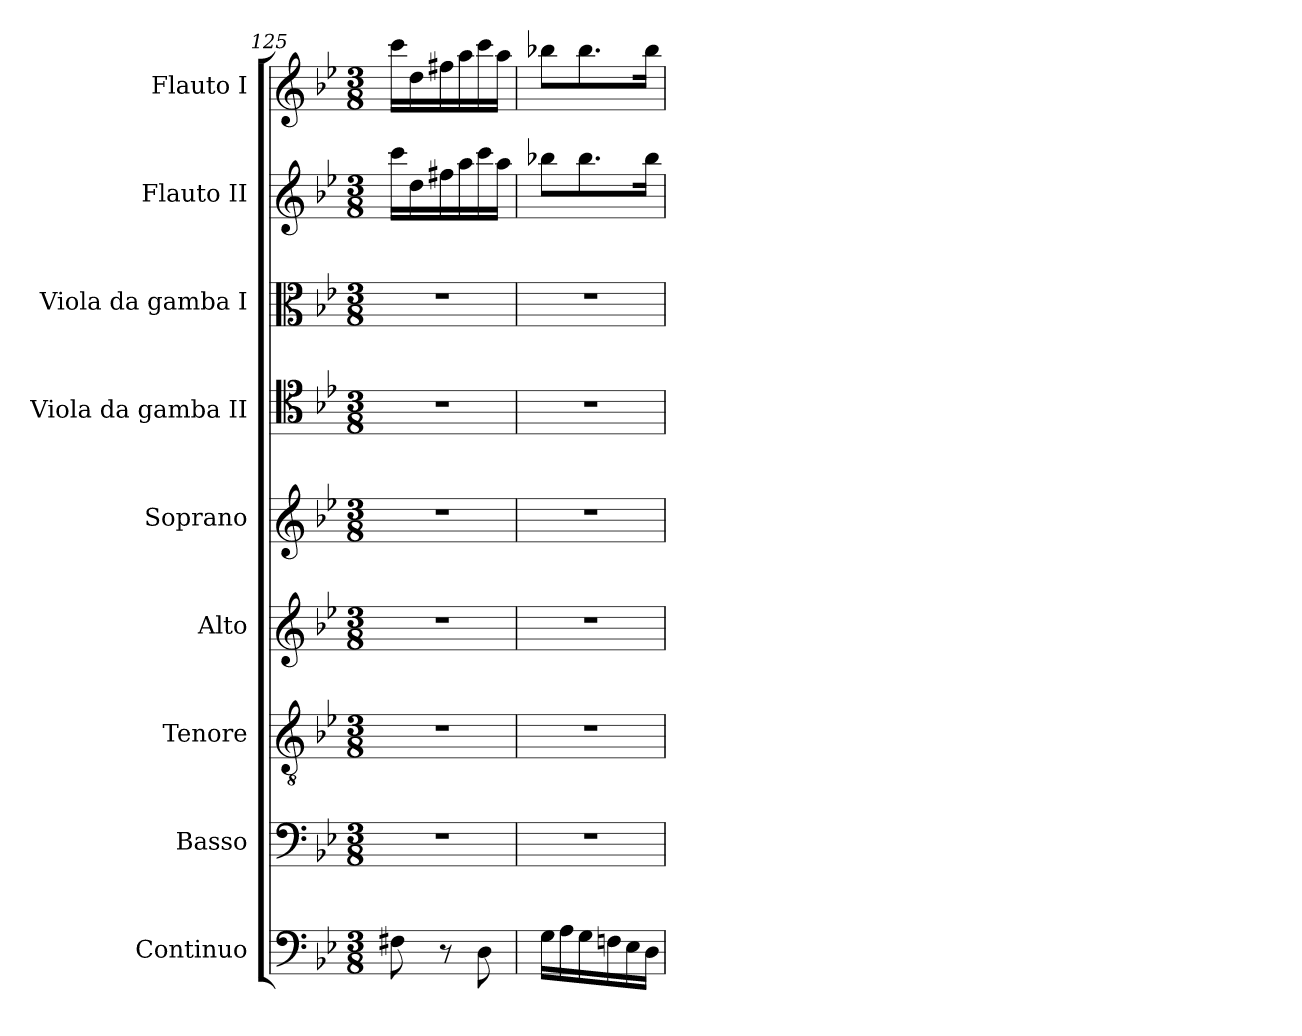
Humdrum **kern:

**kern	**kern	**kern	**kern	**kern	**kern	**kern	**kern	**kern
*part9	*part8	*part7	*part6	*part5	*part4	*part3	*part2	*part1
*staff9	*staff8	*staff7	*staff6	*staff5	*staff4	*staff3	*staff2	*staff1
*I"Continuo	*I"Basso	*I"Tenore	*I"Alto	*I"Soprano	*I"Viola da gamba II	*I"Viola da gamba I	*I"Flauto II	*I"Flauto I
*clefF4	*clefF4	*clefGv2	*clefG2	*clefG2	*clefC4	*clefC3	*clefG2	*clefG2
*	*	*ITrd7c12	*	*	*	*	*	*
*k[b-e-]	*k[b-e-]	*k[b-e-]	*k[b-e-]	*k[b-e-]	*k[b-e-]	*k[b-e-]	*k[b-e-]	*k[b-e-]
*B-:	*B-:	*B-:	*B-:	*B-:	*B-:	*B-:	*B-:	*B-:
*M3/8	*M3/8	*M3/8	*M3/8	*M3/8	*M3/8	*M3/8	*M3/8	*M3/8
=125	=125	=125	=125	=125	=125	=125	=125	=125
!	!LO:N:vis=1	!LO:N:vis=1	!LO:N:vis=1	!LO:N:vis=1	!LO:N:vis=1	!LO:N:vis=1	!	!
8F#Xi\	4.r	4.r	4.r	4.r	4.r	4.r	16ccci\LL	16ccci\LL
.	.	.	.	.	.	.	16ddi\	16ddi\
8r	.	.	.	.	.	.	16ff#Xi\	16ff#Xi\
.	.	.	.	.	.	.	16aai\	16aai\
8Di\	.	.	.	.	.	.	16ccci\	16ccci\
.	.	.	.	.	.	.	16aai\JJ	16aai\JJ
=126	=126	=126	=126	=126	=126	=126	=126	=126
!	!LO:N:vis=1	!LO:N:vis=1	!LO:N:vis=1	!LO:N:vis=1	!LO:N:vis=1	!LO:N:vis=1	!	!
16Gi\LL	4.r	4.r	4.r	4.r	4.r	4.r	8bb-Xi\L	8bb-Xi\L
16Ai\	.	.	.	.	.	.	.	.
16Gi\	.	.	.	.	.	.	8.bb-i\	8.bb-i\
16Fni\	.	.	.	.	.	.	.	.
16E-i\	.	.	.	.	.	.	.	.
16Di\JJ	.	.	.	.	.	.	16bb-i\Jk	16bb-i\Jk
=	=	=	=	=	=	=	=	=
*-	*-	*-	*-	*-	*-	*-	*-	*-
